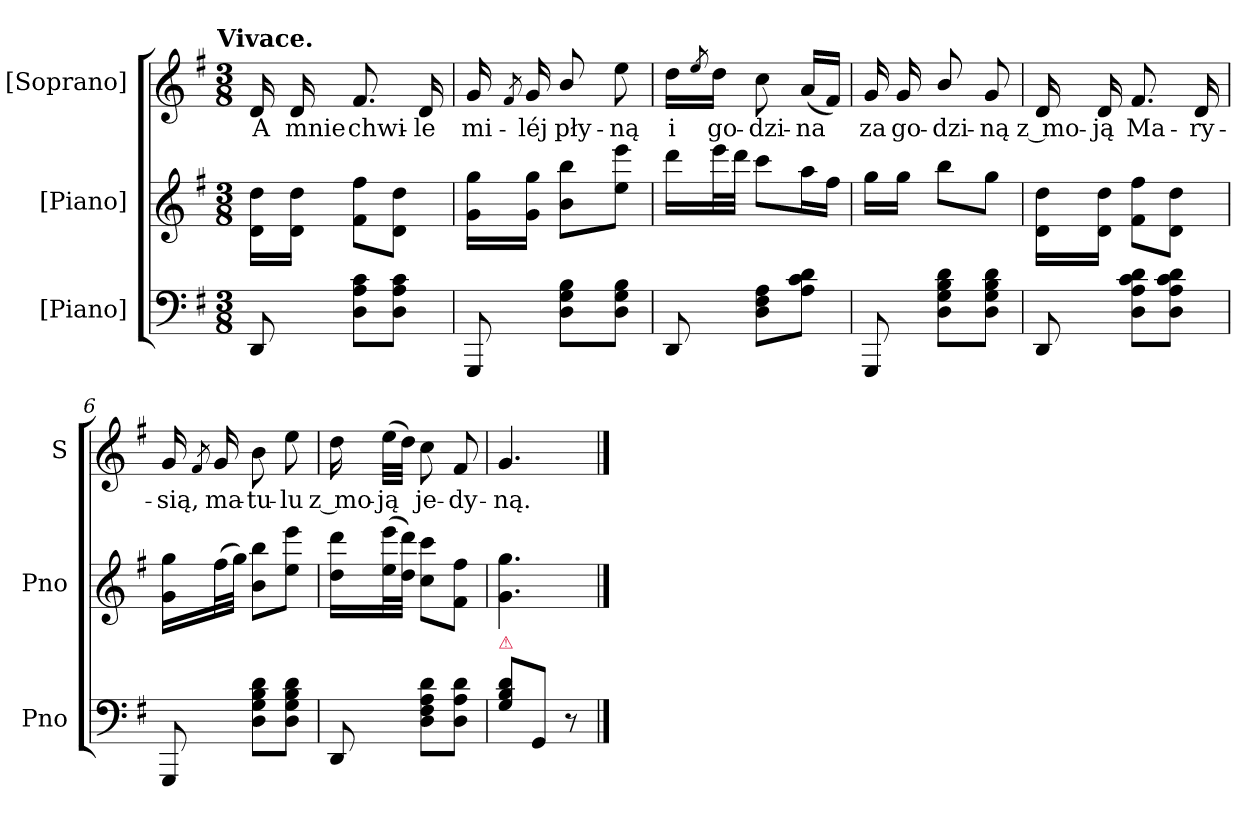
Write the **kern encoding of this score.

**kern	**kern	**kern	**text
*part3	*part2	*part1	*part1
*staff3	*staff2	*staff1	*staff1
*I"[Piano]	*I"[Piano]	*I"[Soprano]	*
*I'Pno	*I'Pno	*I'S	*
*clefF4	*clefG2	*clefG2	*
*k[f#]	*k[f#]	*k[f#]	*
*G:	*G:	*G:	*
!!LO:TX:omd:t=Vivace.
*M3/8	*M3/8	*M3/8	*
=1	=1	=1	=1
8DD/	16d\ 16dd\LL	16d/	A
.	16d\ 16dd\JJ	16d/	mnie
8D\ 8A\ 8c\L	8f#\ 8ff#\L	8.f#/	chwi-
8D\ 8A\ 8c\J	8d\ 8dd\J	.	.
.	.	16d/	-le
=2	=2	=2	=2
8GGG/	16g\ 16gg\LL	16g/	mi-
.	.	8qf#/	.
.	16g\ 16gg\JJ	16g/	-léj
8D\ 8G\ 8B\L	8b\ 8bb\L	8b/	pły-
8D\ 8G\ 8B\J	8ee\ 8eee\J	8ee\	-ną
=3	=3	=3	=3
8DD/	16ddd\LL	16dd\LL	i
.	.	8qee/	.
.	32eee\L	16dd\JJ	go-
.	32ddd\JJJ	.	.
8D\ 8F#\ 8A\L	8ccc\L	8cc\	-dzi-
8A\ 8c\ 8d\J	16aa\L	(<16a/LL	-na
.	16ff#\JJ	16f#/JJ)	.
=4	=4	=4	=4
8GGG/	16gg\LL	16g/	za
.	16gg\JJ	16g/	go-
8D\ 8G\ 8B\ 8d\L	8bb\L	8b/	-dzi-
8D\ 8G\ 8B\ 8d\J	8gg\J	8g/	-ną
=5	=5	=5	=5
8DD/	16d\ 16dd\LL	16d/	z mo-
.	16d\ 16dd\JJ	16d/	-ją
8D\ 8A\ 8c\ 8d\L	8f#\ 8ff#\L	8.f#/	Ma-
8D\ 8A\ 8c\ 8d\J	8d\ 8dd\J	.	.
.	.	16d/	-ry-
=6	=6	=6	=6
8GGG/	16g\ 16gg\LL	16g/	-sią,
.	.	8qf#/	.
.	(>32ff#\L	16g/	ma-
.	32gg\JJJ)	.	.
8D\ 8G\ 8B\ 8d\L	8b\ 8bb\L	8b\	-tu-
8D\ 8G\ 8B\ 8d\J	8ee\ 8eee\J	8ee\	-lu
=7	=7	=7	=7
8DD/	16dd\ 16ddd\LL	16dd\	z mo-
.	(>32ee\ 32eee\L	(>32ee\LLL	-ją
.	32dd\ 32ddd\JJJ)	32dd\JJJ)	.
8D\ 8F#\ 8A\ 8d\L	8cc\ 8ccc\L	8cc\	je-
8D\ 8A\ 8d\J	8f#\ 8ff#\J	8f#/	-dy-
=8	=8	=8	=8
!LO:TX:a:color=crimson:t=⚠	!	!	!
8G\ 8B\ 8d\L	4.g\ 4.gg\	4.g/	-ną.
8GG/J	.	.	.
8r	.	.	.
==	==	==	==
*-	*-	*-	*-
